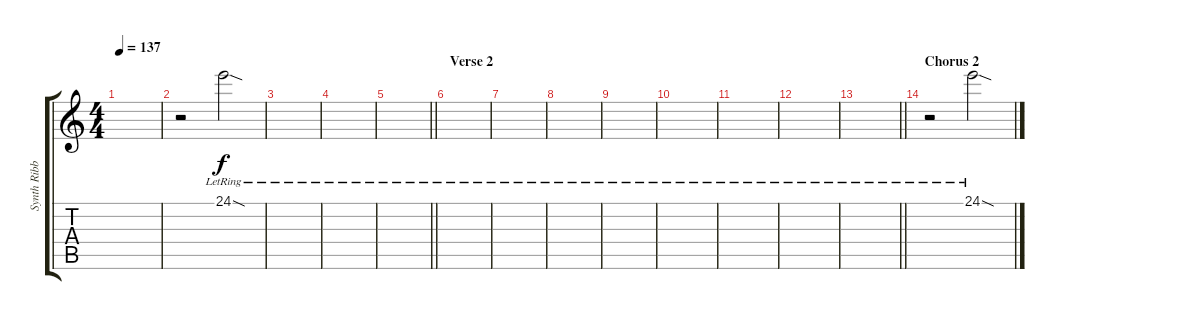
\track ("Synth Ribbon" "Synth Ribb") {instrument lead8bassandlead}
\staff {score tabs}
\tuning (E4 B3 G3 D3 A2 E2) {hide}
\ts (4 4)
\tempo 137
\clef g2
\ks c
|
r.2 24.1{sod lr}.2 |
|
|
\barLineRight lightlight
|
\section ("" "Verse 2")
|
|
|
|
|
|
|
\barLineRight lightlight
|
\section ("" "Chorus 2")
r.2 24.1{sod lr}.2
